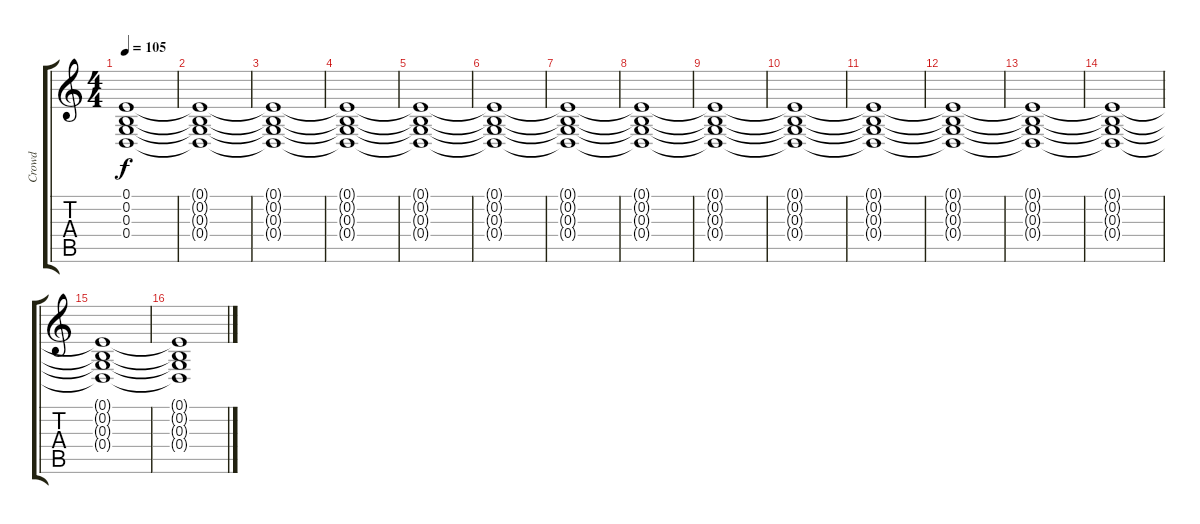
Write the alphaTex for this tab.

\track ("Crowd" "Crowd") {instrument applause}
\staff {score tabs}
\tuning (E4 B3 G3 D3 A2 E2) {hide}
\ts (4 4)
\tempo 105
\clef g2
\ks c
(0.1{t} 0.2{t} 0.3{t} 0.4{t}).1{dy f} |
(0.1{t} 0.2{t} 0.3{t} 0.4{t}).1 |
(0.1{t} 0.2{t} 0.3{t} 0.4{t}).1 |
(0.1{t} 0.2{t} 0.3{t} 0.4{t}).1 |
(0.1{t} 0.2{t} 0.3{t} 0.4{t}).1 |
(0.1{t} 0.2{t} 0.3{t} 0.4{t}).1 |
(0.1{t} 0.2{t} 0.3{t} 0.4{t}).1 |
(0.1{t} 0.2{t} 0.3{t} 0.4{t}).1 |
(0.1{t} 0.2{t} 0.3{t} 0.4{t}).1 |
(0.1{t} 0.2{t} 0.3{t} 0.4{t}).1 |
(0.1{t} 0.2{t} 0.3{t} 0.4{t}).1 |
(0.1{t} 0.2{t} 0.3{t} 0.4{t}).1 |
(0.1{t} 0.2{t} 0.3{t} 0.4{t}).1 |
(0.1{t} 0.2{t} 0.3{t} 0.4{t}).1 |
(0.1{t} 0.2{t} 0.3{t} 0.4{t}).1 |
(0.1{t} 0.2{t} 0.3{t} 0.4{t}).1
